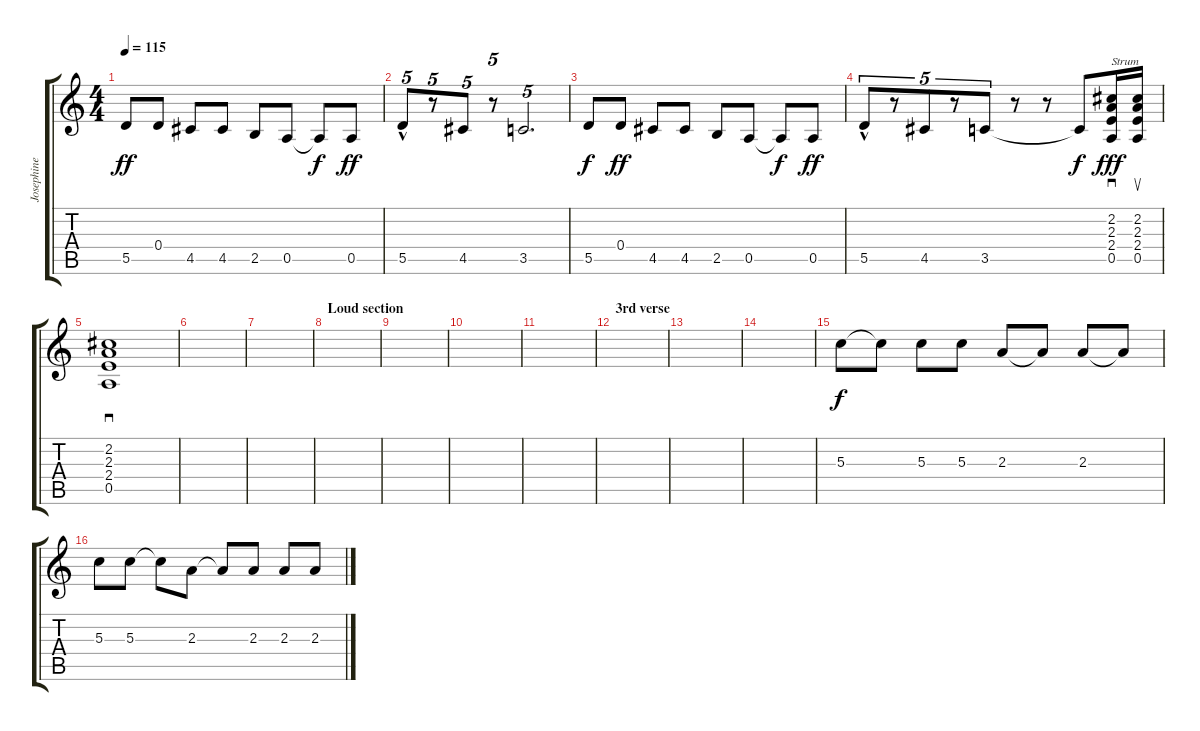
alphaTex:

\track ("Josephine Wiggs ( spanish guitar )" "Josephine ") {instrument acousticguitarnylon}
\staff {score tabs}
\tuning (E4 B3 G3 D3 A2 E2) {hide}
\ts (4 4)
\tempo 115
\clef g2
\ks c
5.5.8{dy ff} 0.4.8 4.5.8 4.5.8 2.5.8 0.5.8 0.5{t}.8{dy f} 0.5.8{dy ff} |
5.5{hac}.8{tu (5 4)} r.8{tu (5 4)} 4.5.8{tu (5 4)} r.8{tu (5 4)} 3.5.2{d tu (5 4)} |
5.5.8{dy f} 0.4.8{dy ff} 4.5.8 4.5.8 2.5.8 0.5.8 0.5{t}.8{dy f} 0.5.8{dy ff} |
5.5{hac}.8{tu (5 4)} r.8{tu (5 4)} 4.5.8{tu (5 4)} r.8{tu (5 4)} 3.5.8{tu (5 4)} r.8 r.8 3.5{t}.8{dy f} (2.2 2.3 2.4 0.5).16{sd txt "Strum" dy fff} (2.2 2.3 2.4 0.5).16{su} |
(2.2 2.3 2.4 0.5).1{sd} |
|
|
\section ("" "Loud section")
|
|
|
|
\section ("" "3rd verse")
|
|
|
5.3.8{dy f} 5.3{t}.8 5.3.8 5.3.8 2.3.8 2.3{t}.8 2.3.8 2.3{t}.8 |
5.3.8 5.3.8 5.3{t}.8 2.3.8 2.3{t}.8 2.3.8 2.3.8 2.3.8
